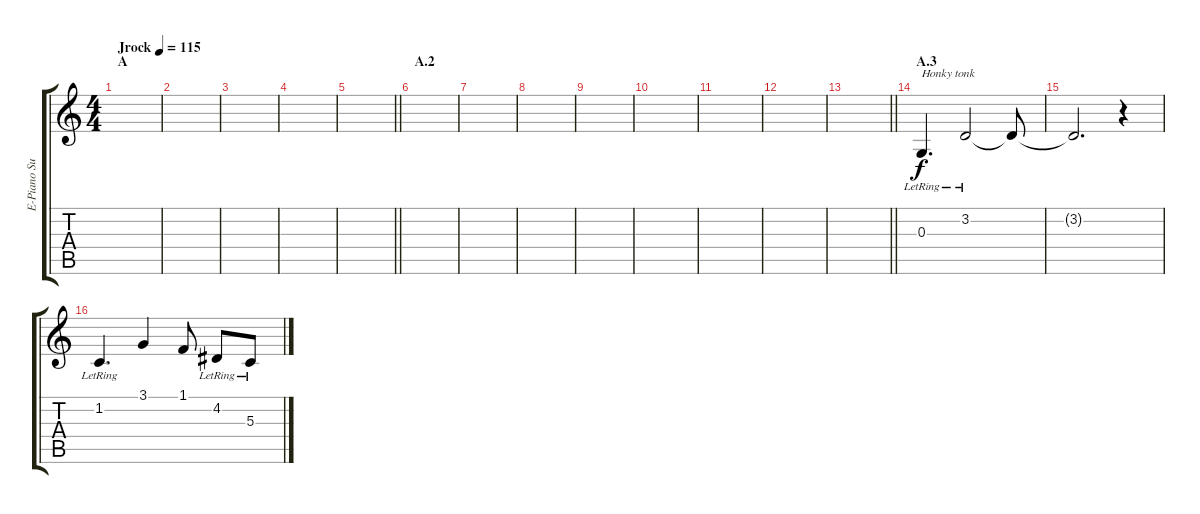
\track ("E-Piano Sustain" "E-Piano Su") {instrument honkytonkpiano}
\staff {score tabs}
\tuning (E4 B3 G3 D3 A2 E2) {hide}
\ts (4 4)
\section ("" "A")
\tempo (115 "Jrock")
\clef g2
\ks c
|
|
|
|
\barLineRight lightlight
|
\section ("" "A.2")
|
|
|
|
|
|
|
\barLineRight lightlight
|
\section ("" "A.3")
0.3{lr}.4{d txt "Honky tonk"} 3.2{lr}.2 3.2{t}.8 |
3.2{t}.2{d} r.4 |
1.2{lr}.4{d} 3.1.4 1.1.8 4.2{lr}.8 5.3{lr}.8
